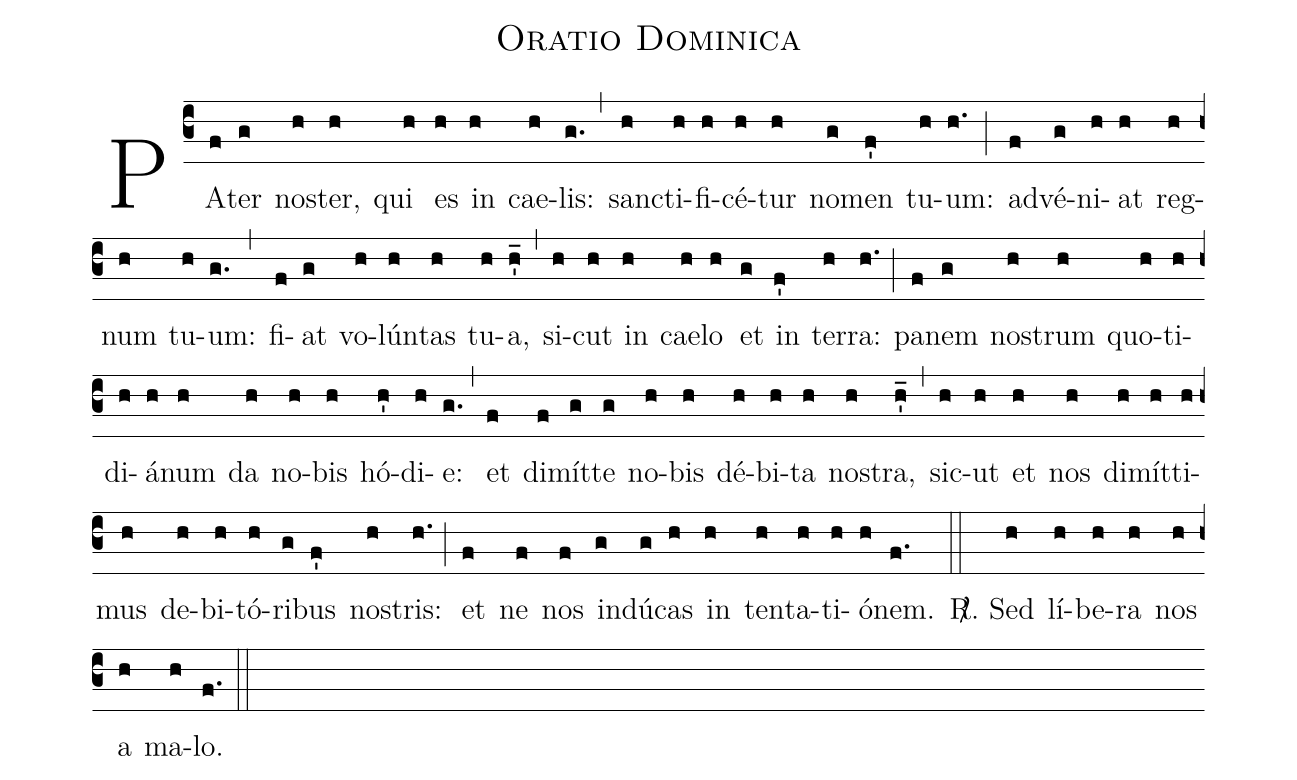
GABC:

name: Oratio Dominica;
%%
(c3) PA(f)ter(g) nos(h)ter,(h) qui(h) es(h) in(h) cae(h)lis:(g.) (,)
sanc(h)ti(h)fi(h)cé(h)tur(h) no(g)men(f') tu(h)um:(h.) (;)
ad(f)vé(g)ni(h)at(h) reg(h)num(h) tu(h)um:(g.) (,)
fi(f)at(g) vo(h)lún(h)tas(h) tu(h)a,(h_') (,)
si(h)cut(h) in(h) cae(h)lo(h) et(g) in(f') ter(h)ra:(h.) (;)
pa(f)nem(g) nos(h)trum(h) quo(h)ti(h)di(h)á(h)num(h) da(h) no(h)bis(h) hó(h')di(h)e:(g.) (,)
et(f) di(f)mít(g)te(g) no(h)bis(h) dé(h)bi(h)ta(h) nos(h)tra,(h_') (,)
sic(h)ut(h) et(h) nos(h) di(h)mít(h)ti(h)mus(h) de(h)bi(h)tó(h)ri(g)bus(f') nos(h)tris:(h.) (;)
et(f) ne(f) nos(f) in(g)dú(g)cas(h) in(h) ten(h)ta(h)ti(h)ó(h)nem.(f.) (::)
<sp>R/</sp>. Sed(h) lí(h)be(h)ra(h) nos(h) a(h) ma(h)lo.(f.) (::)
